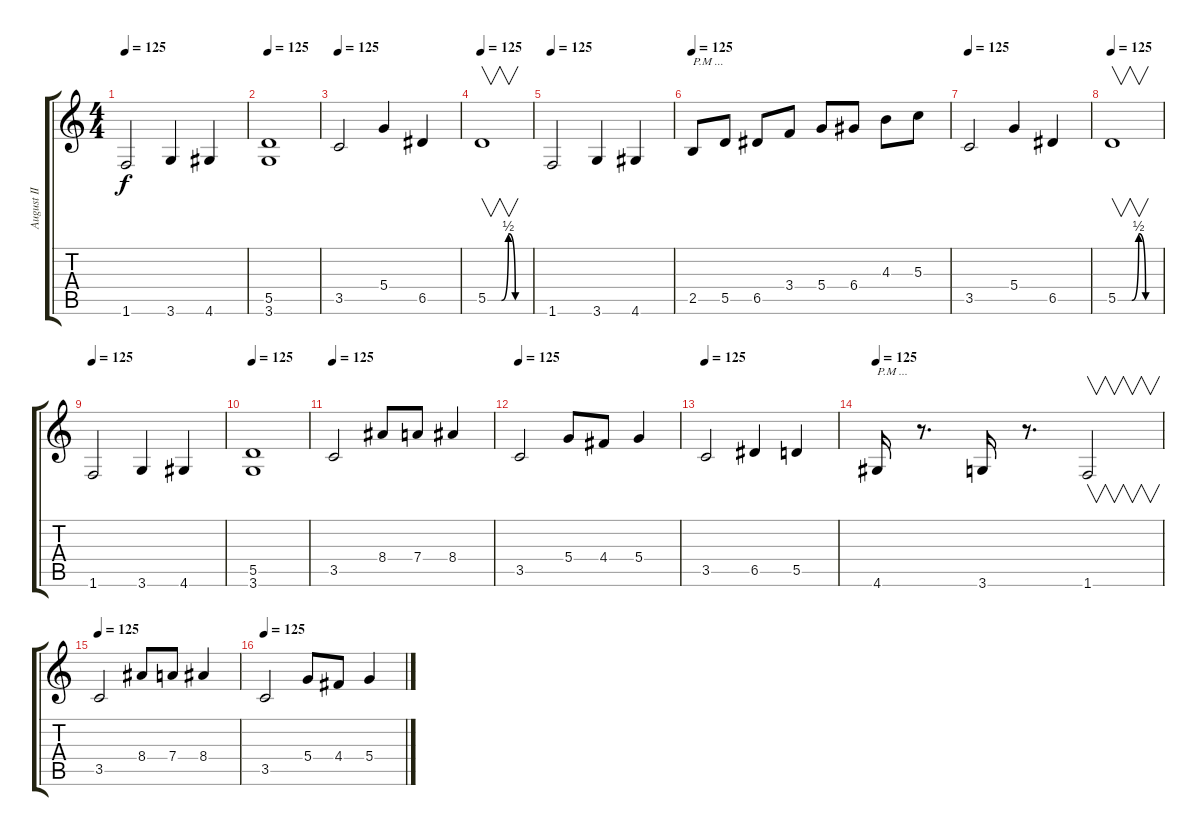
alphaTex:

\track ("August II" "August II") {instrument distortionguitar}
\staff {score tabs}
\tuning (E4 B3 G3 D3 A2 E2) {hide}
\ts (4 4)
\tempo 125
\clef g2
\ks c
1.6.2{dy f volume 12} 3.6.4 4.6.4 |
\tempo 125
(5.5 3.6).1 |
\tempo 125
3.5.2{volume 12 instrument distortionguitar} 5.4.4 6.5.4 |
\tempo 125
5.5{be (custom 0 0 15 0 20 0 30 2 40 0 60 0)}.1{v} |
\tempo 125
1.6.2{volume 12} 3.6.4 4.6.4 |
\tempo 125
2.5.8{txt "P.M ..."} 5.5.8 6.5.8 3.4.8 5.4.8 6.4.8 4.3.8 5.3.8 |
\tempo 125
3.5.2{volume 12 instrument distortionguitar} 5.4.4 6.5.4 |
\tempo 125
5.5{be (custom 0 0 15 0 20 0 30 2 40 0 60 0)}.1{v} |
\tempo 125
1.6.2{volume 12} 3.6.4 4.6.4 |
\tempo 125
(5.5 3.6).1 |
\tempo 125
3.5.2{volume 12} 8.4.8 7.4.8 8.4.4 |
\tempo 125
3.5.2{volume 12} 5.4.8 4.4.8 5.4.4 |
\tempo 125
3.5.2{volume 12} 6.5.4 5.5.4 |
\tempo 125
4.6.16{txt "P.M ..." volume 12} r.8{d} 3.6.16 r.8{d} 1.6.2{v} |
\tempo 125
3.5.2{volume 12} 8.4.8 7.4.8 8.4.4 |
\tempo 125
3.5.2{volume 12} 5.4.8 4.4.8 5.4.4
